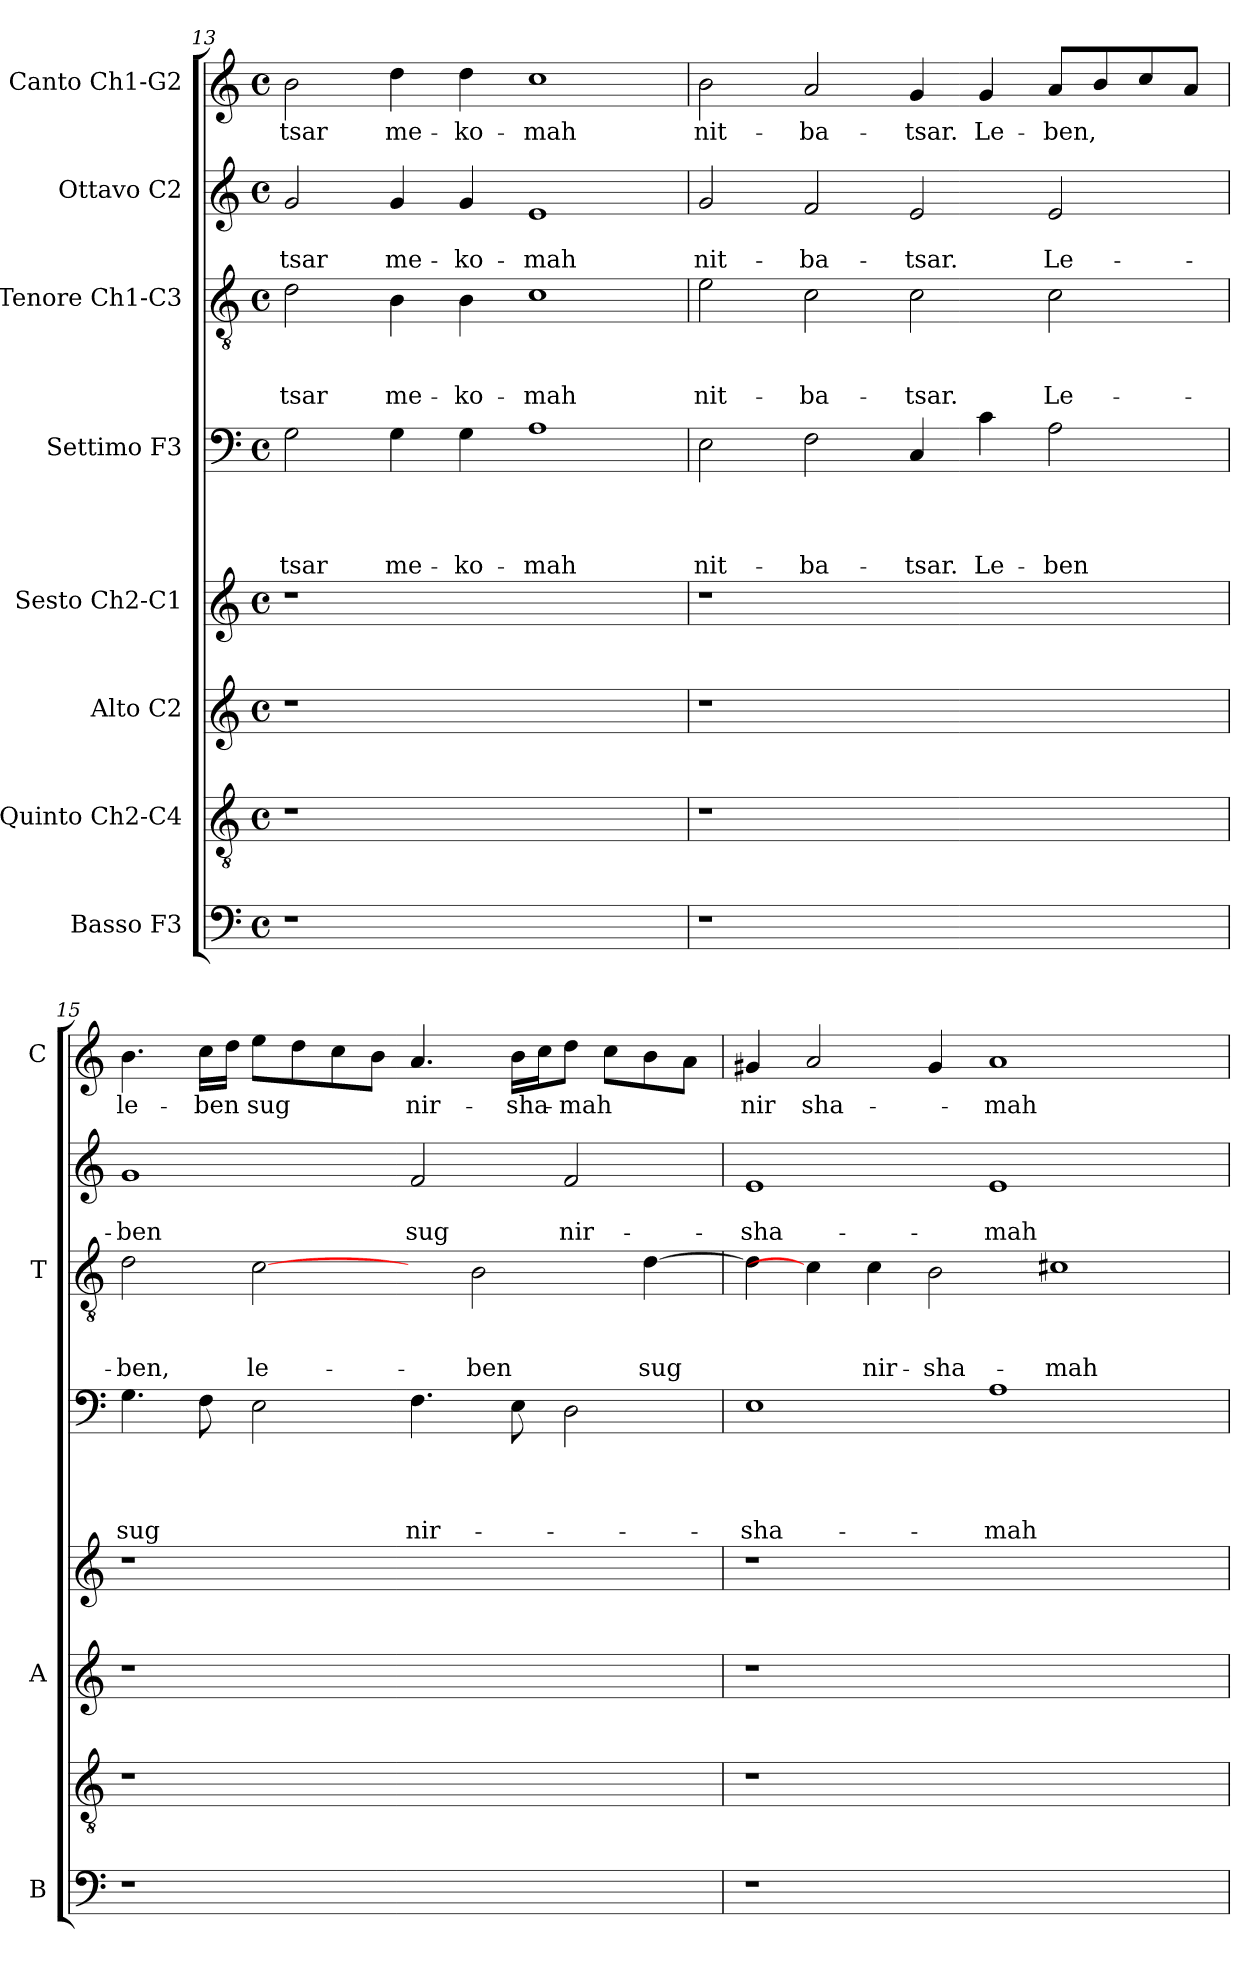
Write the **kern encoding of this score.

**kern	**kern	**kern	**kern	**kern	**text	**text	**text	**text	**kern	**text	**text	**text	**kern	**text	**text	**kern	**text
*part8	*part7	*part6	*part5	*part4	*part4	*part4	*part4	*part4	*part3	*part3	*part3	*part3	*part2	*part2	*part2	*part1	*part1
*staff8	*staff7	*staff6	*staff5	*staff4	*staff4	*staff4	*staff4	*staff4	*staff3	*staff3	*staff3	*staff3	*staff2	*staff2	*staff2	*staff1	*staff1
*I"Basso F3	*I"Quinto Ch2-C4	*I"Alto C2	*I"Sesto Ch2-C1	*I"Settimo F3	*	*	*	*	*I"Tenore Ch1-C3	*	*	*	*I"Ottavo C2	*	*	*I"Canto Ch1-G2	*
*I'B	*	*I'A	*	*	*	*	*	*	*I'T	*	*	*	*	*	*	*I'C	*
*clefF4	*clefGv2	*clefG2	*clefG2	*clefF4	*	*	*	*	*clefGv2	*	*	*	*clefG2	*	*	*clefG2	*
*k[]	*k[]	*k[]	*k[]	*k[]	*	*	*	*	*k[]	*	*	*	*k[]	*	*	*k[]	*
*C:	*C:	*C:	*C:	*C:	*	*	*	*	*C:	*	*	*	*C:	*	*	*C:	*
*M4/4	*M4/4	*M4/4	*M4/4	*M4/4	*	*	*	*	*M4/4	*	*	*	*M4/4	*	*	*M4/4	*
*met(c)	*met(c)	*met(c)	*met(c)	*met(c)	*	*	*	*	*met(c)	*	*	*	*met(c)	*	*	*met(c)	*
=13	=13	=13	=13	=13	=13	=13	=13	=13	=13	=13	=13	=13	=13	=13	=13	=13	=13
!	!	!	!	!	!	!	!	!LO:LY:b	!	!	!	!LO:LY:b	!	!	!LO:LY:b	!	!LO:LY:b
1r	1r	1r	1r	2G\	.	.	.	-tsar	2d\	.	.	-tsar	2g/	.	-tsar	2b\	-tsar
!	!	!	!	!	!	!	!	!LO:LY:b	!	!	!	!LO:LY:b	!	!	!LO:LY:b	!	!LO:LY:b
.	.	.	.	4G\	.	.	.	me-	4B\	.	.	me-	4g/	.	me-	4dd\	me-
!	!	!	!	!	!	!	!	!LO:LY:b	!	!	!	!LO:LY:b	!	!	!LO:LY:b	!	!LO:LY:b
.	.	.	.	4G\	.	.	.	-ko-	4B\	.	.	-ko-	4g/	.	-ko-	4dd\	-ko-
!	!	!	!	!	!	!	!	!LO:LY:b	!	!	!	!LO:LY:b	!	!	!LO:LY:b	!	!LO:LY:b
1ryy	1ryy	1ryy	1ryy	1A	.	.	.	-mah	1c	.	.	-mah	1e	.	-mah	1cc	-mah
=14	=14	=14	=14	=14	=14	=14	=14	=14	=14	=14	=14	=14	=14	=14	=14	=14	=14
!	!	!	!	!	!	!	!	!LO:LY:b	!	!	!	!LO:LY:b	!	!	!LO:LY:b	!	!LO:LY:b
1r	1r	1r	1r	2E\	.	.	.	nit-	2e\	.	.	nit-	2g/	.	nit-	2b\	nit-
!	!	!	!	!	!	!	!	!LO:LY:b	!	!	!	!LO:LY:b	!	!	!LO:LY:b	!	!LO:LY:b
.	.	.	.	2F\	.	.	.	-ba-	2c\	.	.	-ba-	2f/	.	-ba-	2a/	-ba-
!	!	!	!	!	!	!	!	!LO:LY:b	!	!	!	!LO:LY:b	!	!	!LO:LY:b	!	!LO:LY:b
1ryy	1ryy	1ryy	1ryy	4C/	.	.	.	-tsar.	2c\	.	.	-tsar.	2e/	.	-tsar.	4g/	-tsar.
!	!	!	!	!	!	!	!	!LO:LY:b	!	!	!	!	!	!	!	!	!LO:LY:b
.	.	.	.	4c\	.	.	.	Le-	.	.	.	.	.	.	.	4g/	Le-
!	!	!	!	!	!	!	!	!LO:LY:b	!	!	!	!LO:LY:b	!	!	!LO:LY:b	!	!LO:LY:b
.	.	.	.	2A\	.	.	.	-ben	2c\	.	.	Le-	2e/	.	Le-	8a/L	-ben,
.	.	.	.	.	.	.	.	.	.	.	.	.	.	.	.	8b/	.
.	.	.	.	.	.	.	.	.	.	.	.	.	.	.	.	8cc/	.
.	.	.	.	.	.	.	.	.	.	.	.	.	.	.	.	8a/J	.
=15	=15	=15	=15	=15	=15	=15	=15	=15	=15	=15	=15	=15	=15	=15	=15	=15	=15
!	!	!	!	!	!	!	!	!LO:LY:b	!	!	!	!LO:LY:b	!	!	!LO:LY:b	!	!LO:LY:b
1r	1r	1r	1r	4.G\	.	.	.	sug	2d\	.	.	-ben,	1g	.	-ben	4.b\	le-
!	!	!	!	!	!	!	!	!	!	!	!	!	!	!	!	!	!LO:LY:b
.	.	.	.	8F\	.	.	.	.	.	.	.	.	.	.	.	16cc\LL	-ben
.	.	.	.	.	.	.	.	.	.	.	.	.	.	.	.	16dd\JJ	.
!	!	!	!	!	!	!	!	!	!	!	!	!LO:LY:b	!	!	!	!	!LO:LY:b
.	.	.	.	2E\	.	.	.	.	[2c\	.	.	le-	.	.	.	8ee\L	sug
.	.	.	.	.	.	.	.	.	.	.	.	.	.	.	.	8dd\	.
.	.	.	.	.	.	.	.	.	.	.	.	.	.	.	.	8cc\	.
.	.	.	.	.	.	.	.	.	.	.	.	.	.	.	.	8b\J	.
!	!	!	!	!	!	!	!	!LO:LY:b	!	!	!	!	!	!	!LO:LY:b	!	!LO:LY:b
1ryy	1ryy	1ryy	1ryy	4.F\	.	.	.	nir-	4ryy	.	.	.	2f/	.	sug	4.a/	nir-
!	!	!	!	!	!	!	!	!	!	!	!	!LO:LY:b	!	!	!	!	!
.	.	.	.	.	.	.	.	.	2B\	.	.	-ben	.	.	.	.	.
!	!	!	!	!	!	!	!	!	!	!	!	!	!	!	!	!	!LO:LY:b
.	.	.	.	8E\	.	.	.	.	.	.	.	.	.	.	.	16b\LL	-sha-
.	.	.	.	.	.	.	.	.	.	.	.	.	.	.	.	16cc\J	.
!	!	!	!	!	!	!	!	!	!	!	!	!	!	!	!LO:LY:b	!	!LO:LY:b
.	.	.	.	2D\	.	.	.	.	.	.	.	.	2f/	.	nir-	8dd\J	-mah
.	.	.	.	.	.	.	.	.	.	.	.	.	.	.	.	8cc\L	.
!	!	!	!	!	!	!	!	!	!	!	!	!LO:LY:b	!	!	!	!	!
.	.	.	.	.	.	.	.	.	[4d\	.	.	sug	.	.	.	8b\	.
.	.	.	.	.	.	.	.	.	.	.	.	.	.	.	.	8a\J	.
!!LO:LB:g=z
=16	=16	=16	=16	=16	=16	=16	=16	=16	=16	=16	=16	=16	=16	=16	=16	=16	=16
!	!	!	!	!	!	!	!	!LO:LY:b	!	!	!	!	!	!	!LO:LY:b	!	!LO:LY:b
1r	1r	1r	1r	1E	.	.	.	-sha-	4d\]	.	.	.	1e	.	-sha-	4g#X/	nir
!	!	!	!	!	!	!	!	!	!	!	!	!	!	!	!	!	!LO:LY:b
.	.	.	.	.	.	.	.	.	4c\]	.	.	.	.	.	.	2a/	sha-
!	!	!	!	!	!	!	!	!	!	!	!	!LO:LY:b	!	!	!	!	!
.	.	.	.	.	.	.	.	.	4c\	.	.	nir-	.	.	.	.	.
!	!	!	!	!	!	!	!	!	!	!	!	!LO:LY:b	!	!	!	!	!
.	.	.	.	.	.	.	.	.	2B\	.	.	-sha-	.	.	.	4g#/	.
!	!	!	!	!	!	!	!	!LO:LY:b	!	!	!	!	!	!	!LO:LY:b	!	!LO:LY:b
1ryy	1ryy	1ryy	1ryy	1A	.	.	.	-mah	.	.	.	.	1e	.	-mah	1a	-mah
!	!	!	!	!	!	!	!	!	!	!	!	!LO:LY:b	!	!	!	!	!
.	.	.	.	.	.	.	.	.	1c#X	.	.	-mah	.	.	.	.	.
4ryy	4ryy	4ryy	4ryy	4ryy	.	.	.	.	.	.	.	.	4ryy	.	.	4ryy	.
=	=	=	=	=	=	=	=	=	=	=	=	=	=	=	=	=	=
*-	*-	*-	*-	*-	*-	*-	*-	*-	*-	*-	*-	*-	*-	*-	*-	*-	*-
